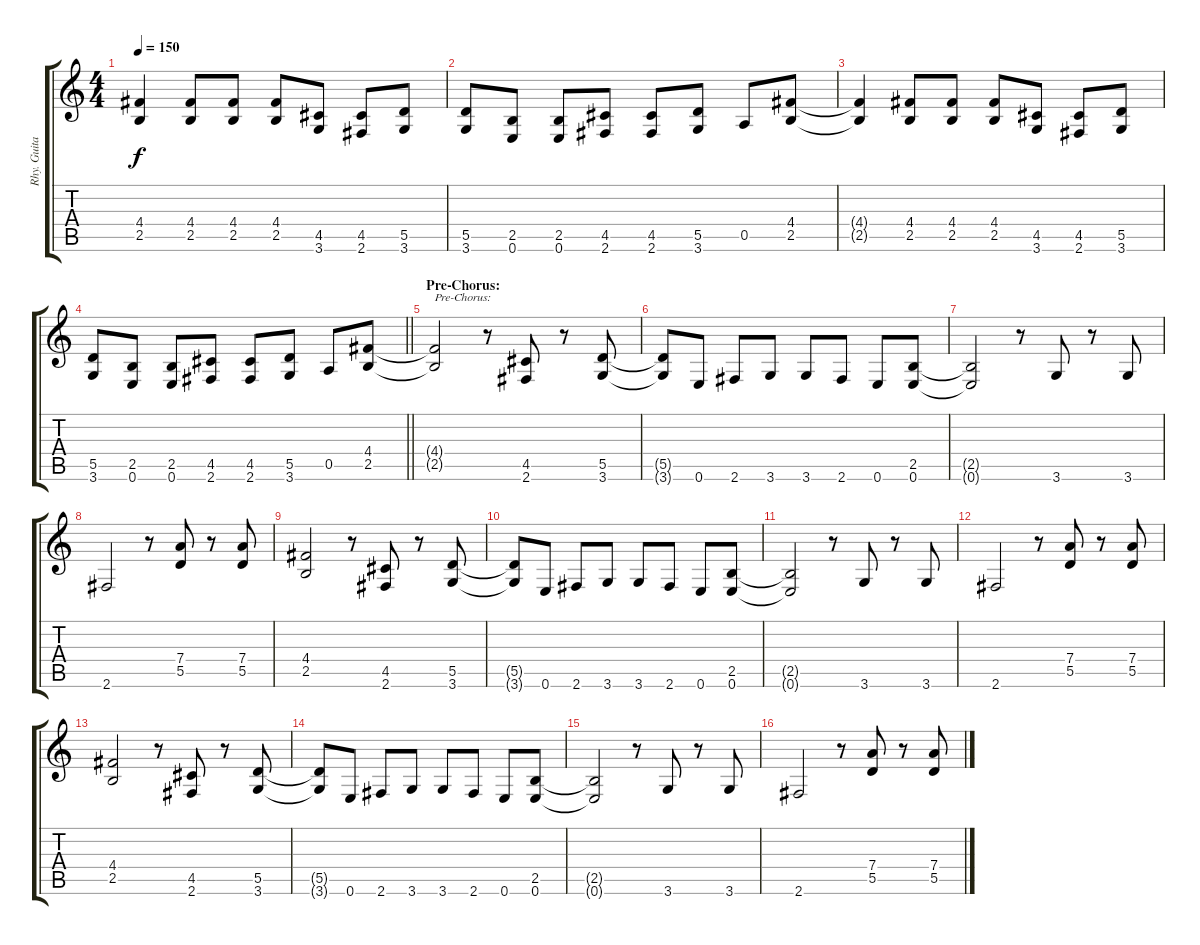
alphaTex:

\track ("Rhy. Guitar 1" "Rhy. Guita") {instrument acousticguitarsteel}
\staff {score tabs}
\tuning (E4 B3 G3 D3 A2 E2) {hide}
\ts (4 4)
\tempo 150
\clef g2
\ks c
(4.4 2.5).4{dy f} (4.4 2.5).8 (4.4 2.5).8 (4.4 2.5).8 (4.5 3.6).8 (4.5 2.6).8 (5.5 3.6).8 |
(5.5 3.6).8 (2.5 0.6).8 (2.5 0.6).8 (4.5 2.6).8 (4.5 2.6).8 (5.5 3.6).8 0.5.8 (4.4 2.5).8 |
(4.4{t} 2.5{t}).4 (4.4 2.5).8 (4.4 2.5).8 (4.4 2.5).8 (4.5 3.6).8 (4.5 2.6).8 (5.5 3.6).8 |
\barLineRight lightlight
(5.5 3.6).8 (2.5 0.6).8 (2.5 0.6).8 (4.5 2.6).8 (4.5 2.6).8 (5.5 3.6).8 0.5.8 (4.4 2.5).8 |
\section ("" "Pre-Chorus:")
(4.4{t} 2.5{t}).2{txt "Pre-Chorus:"} r.8 (4.5 2.6).8 r.8 (5.5 3.6).8 |
(5.5{t} 3.6{t}).8 0.6.8 2.6.8 3.6.8 3.6.8 2.6.8 0.6.8 (2.5 0.6).8 |
(2.5{t} 0.6{t}).2 r.8 3.6.8 r.8 3.6.8 |
2.6.2 r.8 (7.4 5.5).8 r.8 (7.4 5.5).8 |
(4.4 2.5).2 r.8 (4.5 2.6).8 r.8 (5.5 3.6).8 |
(5.5{t} 3.6{t}).8 0.6.8 2.6.8 3.6.8 3.6.8 2.6.8 0.6.8 (2.5 0.6).8 |
(2.5{t} 0.6{t}).2 r.8 3.6.8 r.8 3.6.8 |
2.6.2 r.8 (7.4 5.5).8 r.8 (7.4 5.5).8 |
(4.4 2.5).2 r.8 (4.5 2.6).8 r.8 (5.5 3.6).8 |
(5.5{t} 3.6{t}).8 0.6.8 2.6.8 3.6.8 3.6.8 2.6.8 0.6.8 (2.5 0.6).8 |
(2.5{t} 0.6{t}).2 r.8 3.6.8 r.8 3.6.8 |
2.6.2 r.8 (7.4 5.5).8 r.8 (7.4 5.5).8
